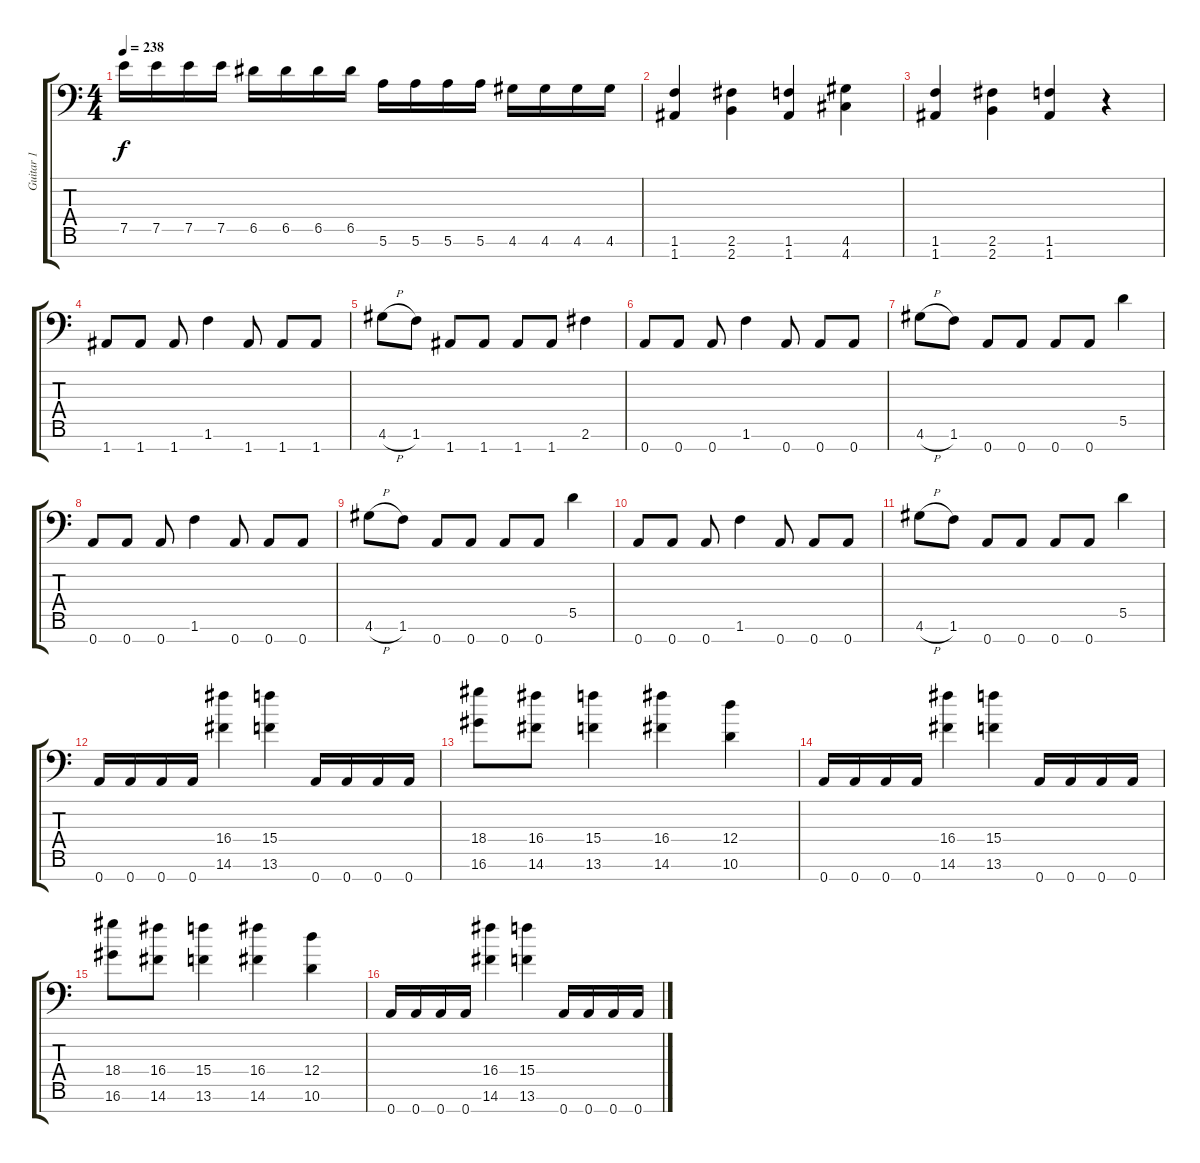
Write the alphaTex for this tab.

\track ("Guitar 1" "Guitar 1") {instrument distortionguitar}
\staff {score tabs}
\tuning (E4 B3 Gb3 D3 A2 E2 A1) {hide}
\ts (4 4)
\tempo 238
\clef f4
\ks c
7.5.16{dy f} 7.5.16 7.5.16 7.5.16 6.5.16 6.5.16 6.5.16 6.5.16 5.6.16 5.6.16 5.6.16 5.6.16 4.6.16 4.6.16 4.6.16 4.6.16 |
(1.6 1.7).4 (2.6 2.7).4 (1.6 1.7).4 (4.6 4.7).4 |
(1.6 1.7).4 (2.6 2.7).4 (1.6 1.7).4 r.4 |
1.7.8 1.7.8 1.7.8 1.6.4 1.7.8 1.7.8 1.7.8 |
4.6{h}.8 1.6.8 1.7.8 1.7.8 1.7.8 1.7.8 2.6.4 |
0.7.8 0.7.8 0.7.8 1.6.4 0.7.8 0.7.8 0.7.8 |
4.6{h}.8 1.6.8 0.7.8 0.7.8 0.7.8 0.7.8 5.5.4 |
0.7.8 0.7.8 0.7.8 1.6.4 0.7.8 0.7.8 0.7.8 |
4.6{h}.8 1.6.8 0.7.8 0.7.8 0.7.8 0.7.8 5.5.4 |
0.7.8 0.7.8 0.7.8 1.6.4 0.7.8 0.7.8 0.7.8 |
4.6{h}.8 1.6.8 0.7.8 0.7.8 0.7.8 0.7.8 5.5.4 |
0.7.16 0.7.16 0.7.16 0.7.16 (16.4 14.6).4 (15.4 13.6).4 0.7.16 0.7.16 0.7.16 0.7.16 |
(18.4 16.6).8 (16.4 14.6).8 (15.4 13.6).4 (16.4 14.6).4 (12.4 10.6).4 |
0.7.16 0.7.16 0.7.16 0.7.16 (16.4 14.6).4 (15.4 13.6).4 0.7.16 0.7.16 0.7.16 0.7.16 |
(18.4 16.6).8 (16.4 14.6).8 (15.4 13.6).4 (16.4 14.6).4 (12.4 10.6).4 |
0.7.16 0.7.16 0.7.16 0.7.16 (16.4 14.6).4 (15.4 13.6).4 0.7.16 0.7.16 0.7.16 0.7.16
